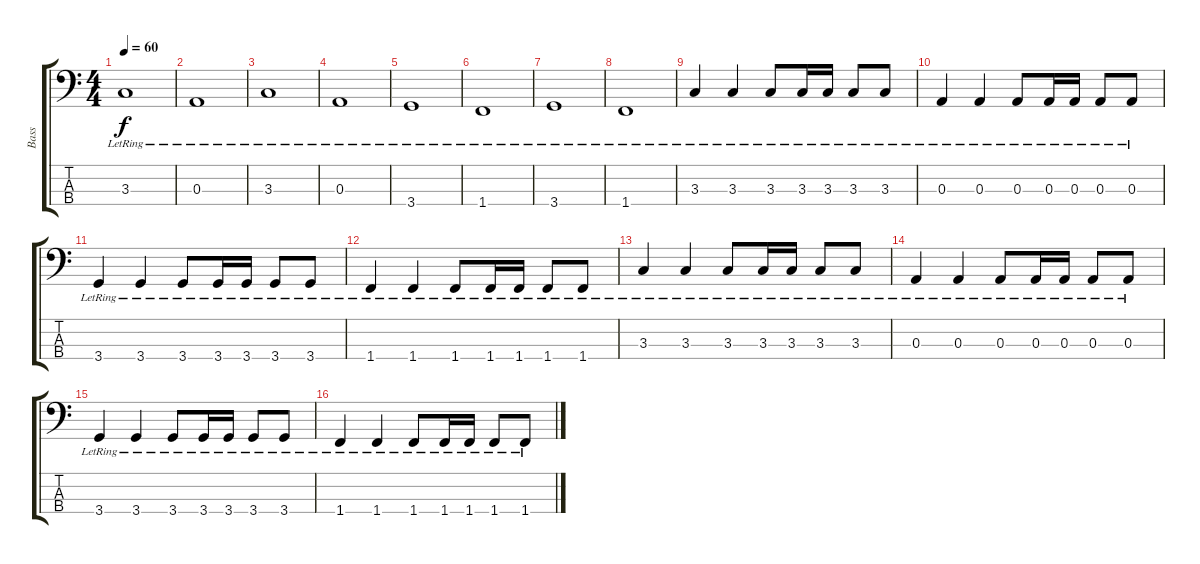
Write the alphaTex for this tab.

\track ("Bass" "Bass") {instrument electricbassfinger}
\staff {score tabs}
\tuning (G2 D2 A1 E1) {hide}
\ts (4 4)
\tempo 60
\clef f4
\ks c
3.3{lr}.1{dy f instrument electricbassfinger} |
0.3{lr}.1 |
3.3{lr}.1 |
0.3{lr}.1 |
3.4{lr}.1 |
1.4{lr}.1 |
3.4{lr}.1 |
1.4{lr}.1 |
3.3{lr}.4 3.3{lr}.4 3.3{lr}.8 3.3{lr}.16 3.3{lr}.16 3.3{lr}.8 3.3{lr}.8 |
0.3{lr}.4 0.3{lr}.4 0.3{lr}.8 0.3{lr}.16 0.3{lr}.16 0.3{lr}.8 0.3{lr}.8 |
3.4{lr}.4 3.4{lr}.4 3.4{lr}.8 3.4{lr}.16 3.4{lr}.16 3.4{lr}.8 3.4{lr}.8 |
1.4{lr}.4 1.4{lr}.4 1.4{lr}.8 1.4{lr}.16 1.4{lr}.16 1.4{lr}.8 1.4{lr}.8 |
3.3{lr}.4 3.3{lr}.4 3.3{lr}.8 3.3{lr}.16 3.3{lr}.16 3.3{lr}.8 3.3{lr}.8 |
0.3{lr}.4 0.3{lr}.4 0.3{lr}.8 0.3{lr}.16 0.3{lr}.16 0.3{lr}.8 0.3{lr}.8 |
3.4{lr}.4 3.4{lr}.4 3.4{lr}.8 3.4{lr}.16 3.4{lr}.16 3.4{lr}.8 3.4{lr}.8 |
1.4{lr}.4 1.4{lr}.4 1.4{lr}.8 1.4{lr}.16 1.4{lr}.16 1.4{lr}.8 1.4{lr}.8
